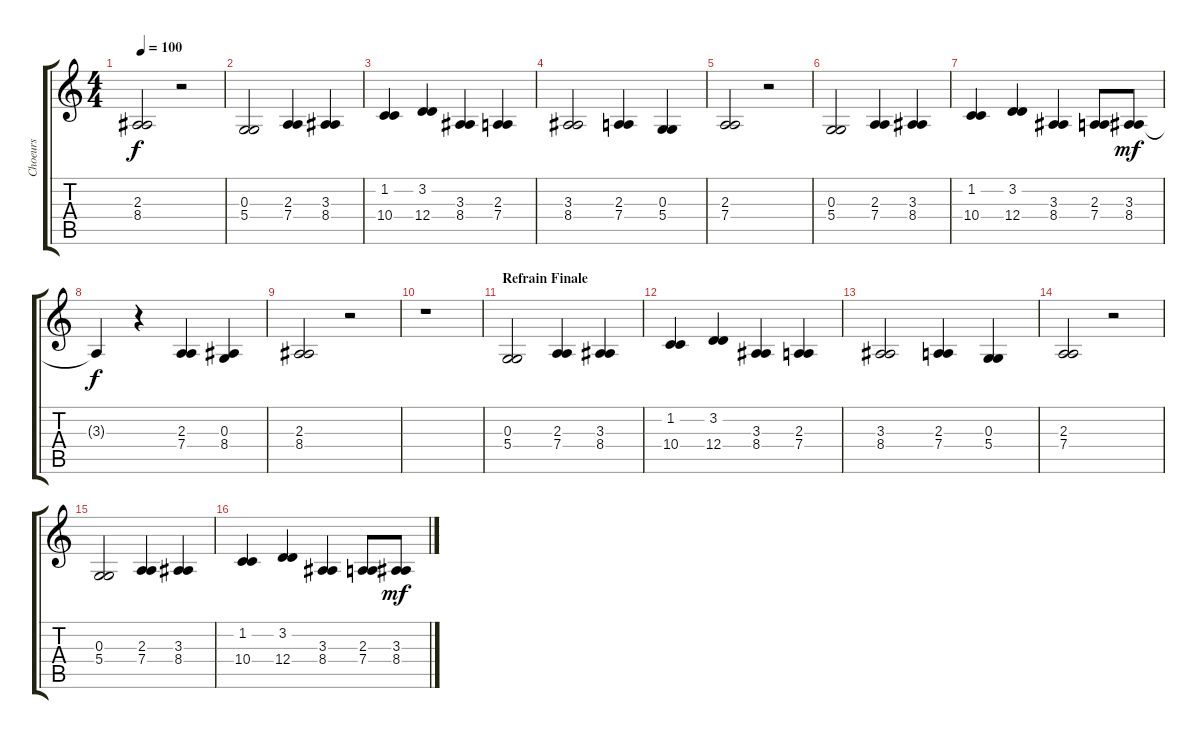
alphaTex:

\track ("Choeurs" "Choeurs") {instrument pad4choir}
\staff {score tabs}
\tuning (E4 B3 G3 D3 A2 E2) {hide}
\ts (4 4)
\tempo 100
\clef g2
\ks c
(2.3 8.4).2{dy f} r.2 |
(0.3 5.4).2 (2.3 7.4).4 (3.3 8.4).4 |
(1.2 10.4).4 (3.2 12.4).4 (3.3 8.4).4 (2.3 7.4).4 |
(3.3 8.4).2 (2.3 7.4).4 (0.3 5.4).4 |
(2.3 7.4).2 r.2 |
(0.3 5.4).2 (2.3 7.4).4 (3.3 8.4).4 |
(1.2 10.4).4 (3.2 12.4).4 (3.3 8.4).4 (2.3 7.4).8 (3.3 8.4).8{dy mf} |
3.3{t}.4{dy f} r.4 (2.3 7.4).4 (0.3 8.4).4 |
(2.3 8.4).2 r.2 |
r.1 |
\section ("" "Refrain Finale")
(0.3 5.4).2 (2.3 7.4).4 (3.3 8.4).4 |
(1.2 10.4).4 (3.2 12.4).4 (3.3 8.4).4 (2.3 7.4).4 |
(3.3 8.4).2 (2.3 7.4).4 (0.3 5.4).4 |
(2.3 7.4).2 r.2 |
(0.3 5.4).2 (2.3 7.4).4 (3.3 8.4).4 |
(1.2 10.4).4{volume 0} (3.2 12.4).4 (3.3 8.4).4 (2.3 7.4).8 (3.3 8.4).8{dy mf}
